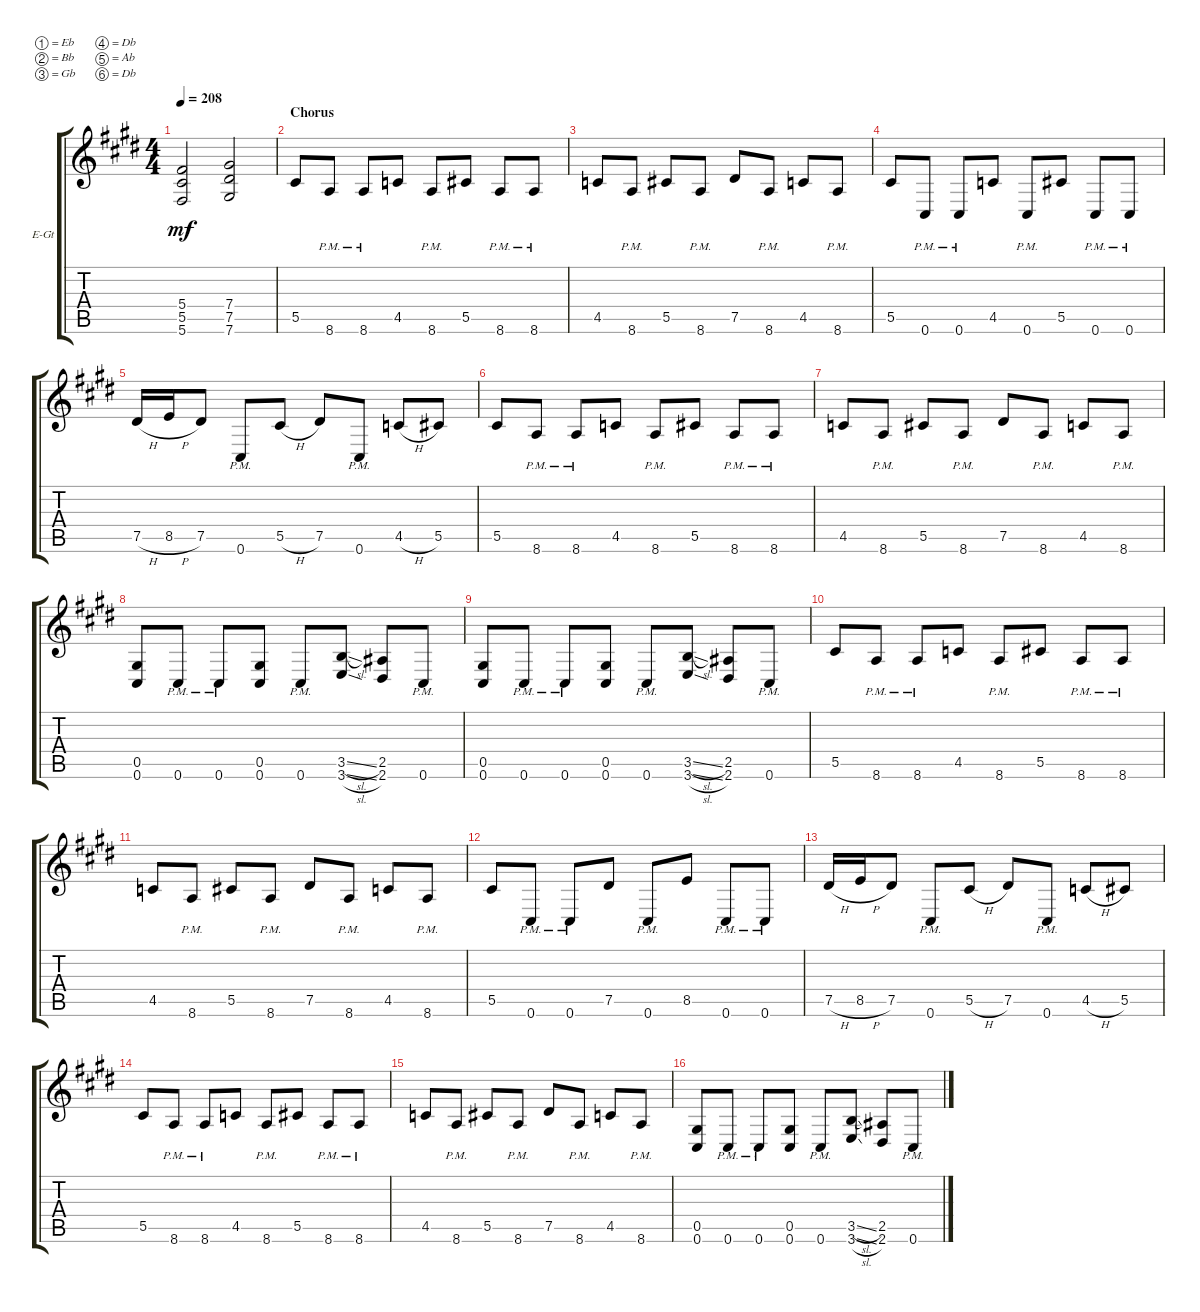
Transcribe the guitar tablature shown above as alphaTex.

\defaultSystemsLayout 4
\bracketExtendMode groupsimilarinstruments
\firstSystemTrackNameOrientation horizontal
\otherSystemsTrackNameOrientation horizontal
\track ("Nik Davies - Guitar" "E-Gt") {instrument distortionguitar}
\staff {score tabs}
\tuning (Eb4 Bb3 Gb3 Db3 Ab2 Db2)
\ts (4 4)
\tempo 208
\clef g2
\ks c#minor
(5.6 5.5 5.4).2{dy mf} (7.4 7.6 7.5).2 |
\section ("" "Chorus")
5.5.8 8.6{pm}.8 8.6{pm}.8 4.5.8 8.6{pm}.8 5.5.8 8.6{pm}.8 8.6{pm}.8 |
4.5.8 8.6{pm}.8 5.5.8 8.6{pm}.8 7.5.8 8.6{pm}.8 4.5.8 8.6{pm}.8 |
5.5.8 0.6{pm}.8 0.6{pm}.8 4.5.8 0.6{pm}.8 5.5.8 0.6{pm}.8 0.6{pm}.8 |
7.5{h}.16 8.5{h}.16 7.5.8 0.6{pm}.8 5.5{h}.8 7.5.8 0.6{pm}.8 4.5{h}.8 5.5.8 |
5.5.8 8.6{pm}.8 8.6{pm}.8 4.5.8 8.6{pm}.8 5.5.8 8.6{pm}.8 8.6{pm}.8 |
4.5.8 8.6{pm}.8 5.5.8 8.6{pm}.8 7.5.8 8.6{pm}.8 4.5.8 8.6{pm}.8 |
(0.5 0.6).8 0.6{pm}.8 0.6{pm}.8 (0.6 0.5).8 0.6{pm}.8 (3.6{sl} 3.5{sl}).8 (2.5 2.6).8 0.6{pm}.8 |
(0.5 0.6).8 0.6{pm}.8 0.6{pm}.8 (0.6 0.5).8 0.6{pm}.8 (3.6{sl} 3.5{sl}).8 (2.5 2.6).8 0.6{pm}.8 |
5.5.8 8.6{pm}.8 8.6{pm}.8 4.5.8 8.6{pm}.8 5.5.8 8.6{pm}.8 8.6{pm}.8 |
4.5.8 8.6{pm}.8 5.5.8 8.6{pm}.8 7.5.8 8.6{pm}.8 4.5.8 8.6{pm}.8 |
5.5.8 0.6{pm}.8 0.6{pm}.8 7.5.8 0.6{pm}.8 8.5.8 0.6{pm}.8 0.6{pm}.8 |
7.5{h}.16 8.5{h}.16 7.5.8 0.6{pm}.8 5.5{h}.8 7.5.8 0.6{pm}.8 4.5{h}.8 5.5.8 |
5.5.8 8.6{pm}.8 8.6{pm}.8 4.5.8 8.6{pm}.8 5.5.8 8.6{pm}.8 8.6{pm}.8 |
4.5.8 8.6{pm}.8 5.5.8 8.6{pm}.8 7.5.8 8.6{pm}.8 4.5.8 8.6{pm}.8 |
(0.5 0.6).8 0.6{pm}.8 0.6{pm}.8 (0.6 0.5).8 0.6{pm}.8 (3.6{sl} 3.5{sl}).8 (2.5 2.6).8 0.6{pm}.8
